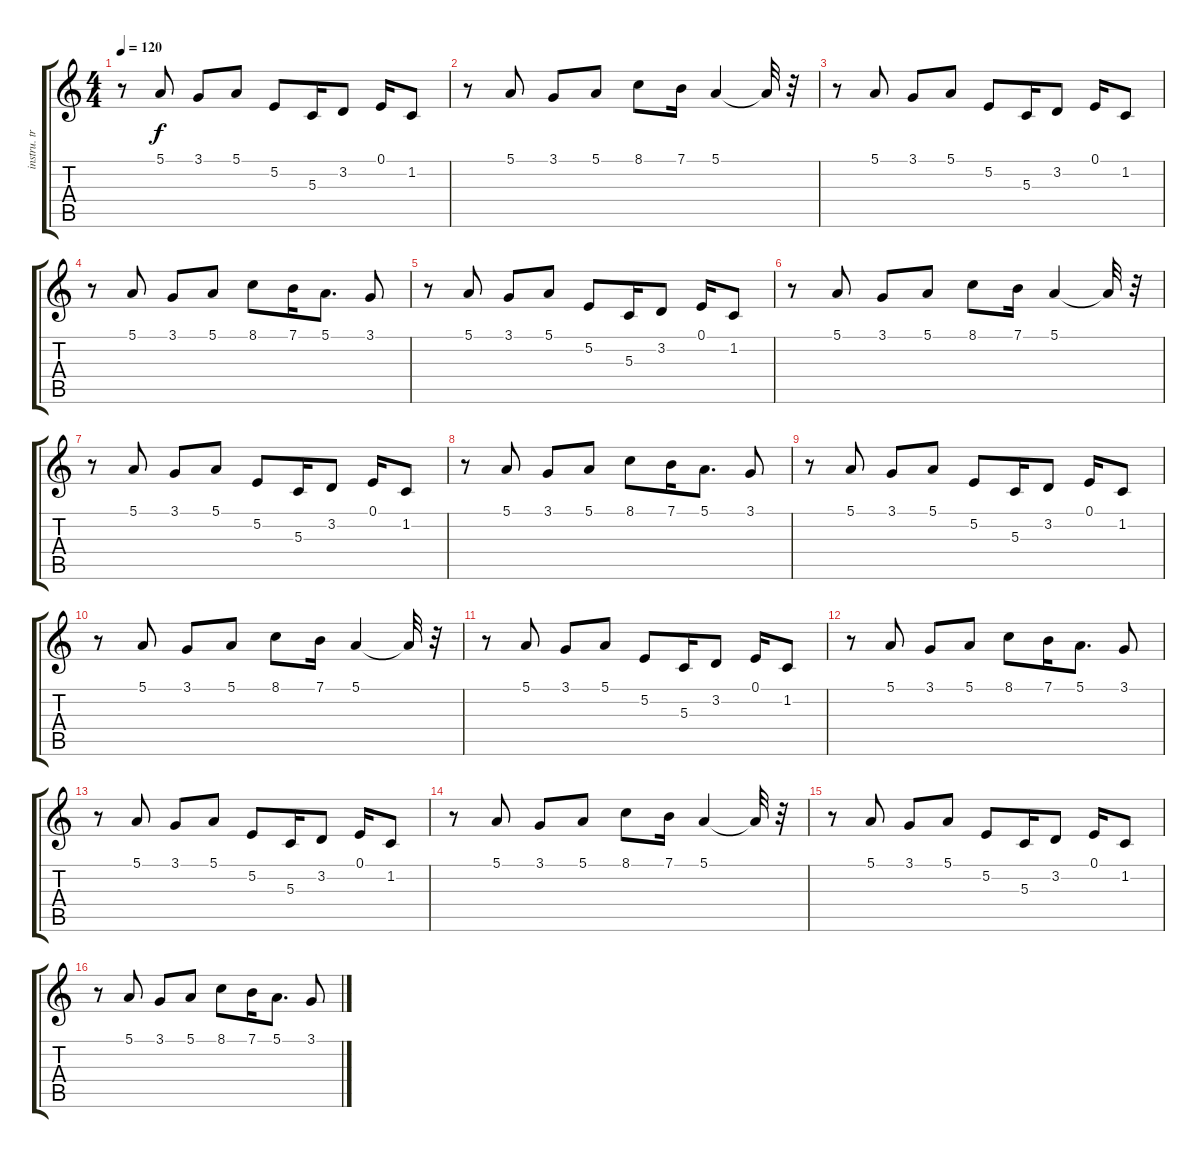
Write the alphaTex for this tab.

\track ("instru. trad." "instru. tr") {instrument shamisen}
\staff {score tabs}
\tuning (E4 B3 G3 D3 A2 E2) {hide}
\ts (4 4)
\tempo 120
\clef g2
\ks c
r.8{dy f} 5.1.8 3.1.8 5.1.8 5.2.8 5.3.16 3.2.8 0.1.16 1.2.8 |
r.8 5.1.8 3.1.8 5.1.8 8.1.8 7.1.16 5.1.4 5.1{t}.32 r.32 |
r.8 5.1.8 3.1.8 5.1.8 5.2.8 5.3.16 3.2.8 0.1.16 1.2.8 |
r.8 5.1.8 3.1.8 5.1.8 8.1.8 7.1.16 5.1.8{d} 3.1.8 |
r.8 5.1.8 3.1.8 5.1.8 5.2.8 5.3.16 3.2.8 0.1.16 1.2.8 |
r.8 5.1.8 3.1.8 5.1.8 8.1.8 7.1.16 5.1.4 5.1{t}.32 r.32 |
r.8 5.1.8 3.1.8 5.1.8 5.2.8 5.3.16 3.2.8 0.1.16 1.2.8 |
r.8 5.1.8 3.1.8 5.1.8 8.1.8 7.1.16 5.1.8{d} 3.1.8 |
r.8 5.1.8 3.1.8 5.1.8 5.2.8 5.3.16 3.2.8 0.1.16 1.2.8 |
r.8 5.1.8 3.1.8 5.1.8 8.1.8 7.1.16 5.1.4 5.1{t}.32 r.32 |
r.8 5.1.8 3.1.8 5.1.8 5.2.8 5.3.16 3.2.8 0.1.16 1.2.8 |
r.8 5.1.8 3.1.8 5.1.8 8.1.8 7.1.16 5.1.8{d} 3.1.8 |
r.8 5.1.8 3.1.8 5.1.8 5.2.8 5.3.16 3.2.8 0.1.16 1.2.8 |
r.8 5.1.8 3.1.8 5.1.8 8.1.8 7.1.16 5.1.4 5.1{t}.32 r.32 |
r.8 5.1.8 3.1.8 5.1.8 5.2.8 5.3.16 3.2.8 0.1.16 1.2.8 |
r.8 5.1.8 3.1.8 5.1.8 8.1.8 7.1.16 5.1.8{d} 3.1.8
